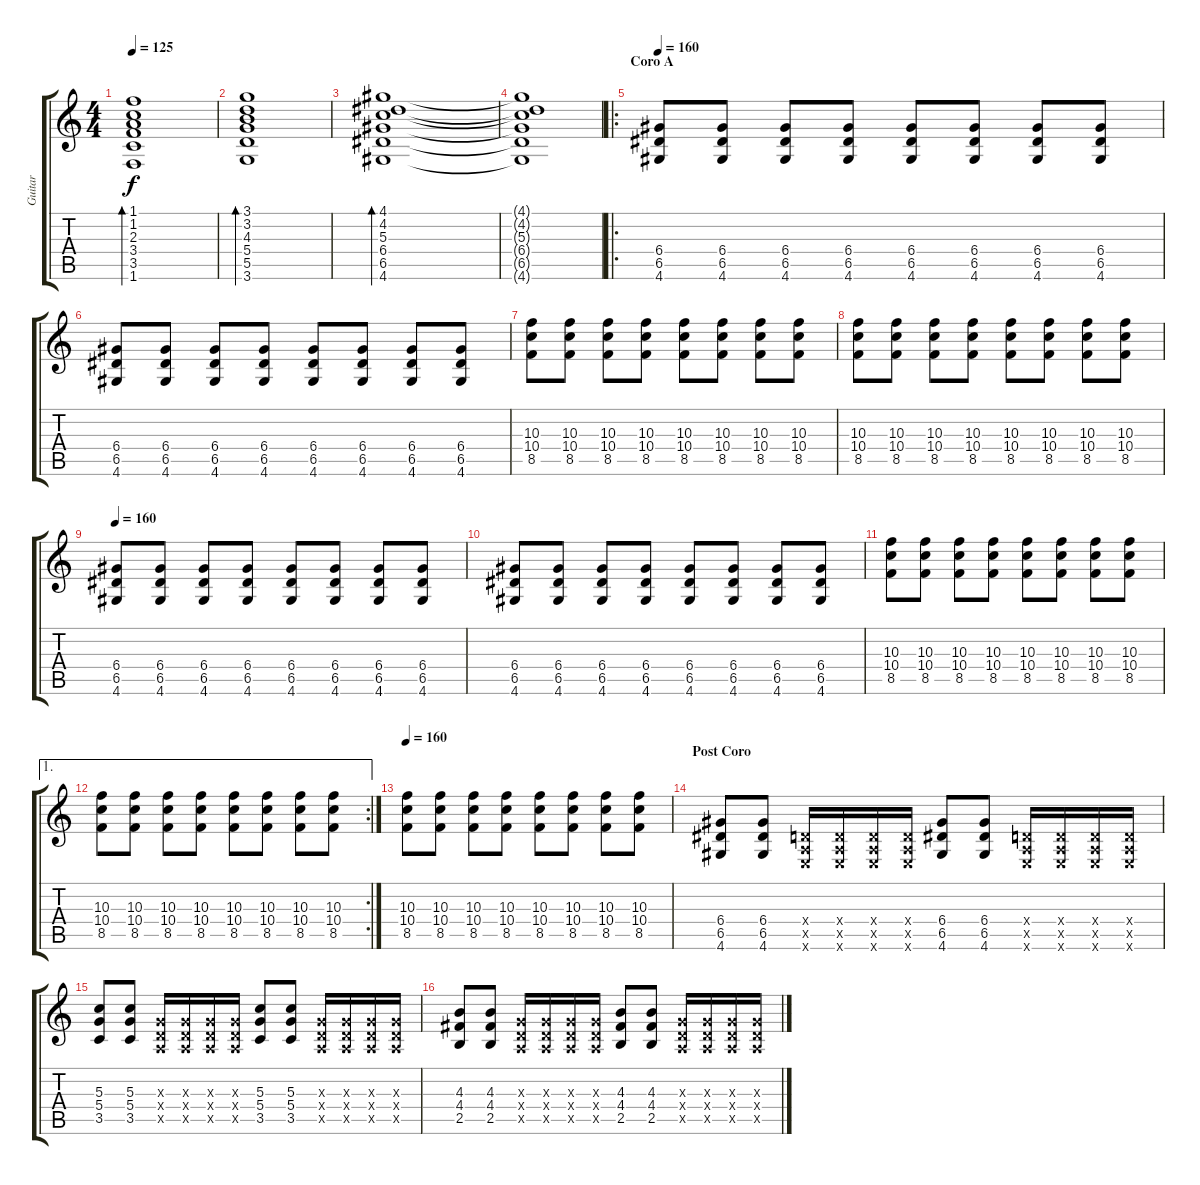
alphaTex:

\track ("Guitar" "Guitar") {instrument overdrivenguitar}
\staff {score tabs}
\tuning (E4 B3 G3 D3 A2 E2) {hide}
\ts (4 4)
\tempo 125
\clef g2
\ks c
(1.1 1.2 2.3 3.4 3.5 1.6).1{bd 240 dy f} |
(3.1 3.2 4.3 5.4 5.5 3.6).1{bd 240} |
(4.1 4.2 5.3 6.4 6.5 4.6).1{bd 240} |
(4.1{t} 4.2{t} 5.3{t} 6.4{t} 6.5{t} 4.6{t}).1 |
\ro
\section ("" "Coro A")
\tempo 160
(6.4 6.5 4.6).8{instrument overdrivenguitar} (6.4 6.5 4.6).8 (6.4 6.5 4.6).8 (6.4 6.5 4.6).8 (6.4 6.5 4.6).8 (6.4 6.5 4.6).8 (6.4 6.5 4.6).8 (6.4 6.5 4.6).8 |
(6.4 6.5 4.6).8 (6.4 6.5 4.6).8 (6.4 6.5 4.6).8 (6.4 6.5 4.6).8 (6.4 6.5 4.6).8 (6.4 6.5 4.6).8 (6.4 6.5 4.6).8 (6.4 6.5 4.6).8 |
(10.3 10.4 8.5).8 (10.3 10.4 8.5).8 (10.3 10.4 8.5).8 (10.3 10.4 8.5).8 (10.3 10.4 8.5).8 (10.3 10.4 8.5).8 (10.3 10.4 8.5).8 (10.3 10.4 8.5).8 |
(10.3 10.4 8.5).8 (10.3 10.4 8.5).8 (10.3 10.4 8.5).8 (10.3 10.4 8.5).8 (10.3 10.4 8.5).8 (10.3 10.4 8.5).8 (10.3 10.4 8.5).8 (10.3 10.4 8.5).8 |
\tempo 160
(6.4 6.5 4.6).8 (6.4 6.5 4.6).8 (6.4 6.5 4.6).8 (6.4 6.5 4.6).8 (6.4 6.5 4.6).8 (6.4 6.5 4.6).8 (6.4 6.5 4.6).8 (6.4 6.5 4.6).8 |
(6.4 6.5 4.6).8 (6.4 6.5 4.6).8 (6.4 6.5 4.6).8 (6.4 6.5 4.6).8 (6.4 6.5 4.6).8 (6.4 6.5 4.6).8 (6.4 6.5 4.6).8 (6.4 6.5 4.6).8 |
(10.3 10.4 8.5).8 (10.3 10.4 8.5).8 (10.3 10.4 8.5).8 (10.3 10.4 8.5).8 (10.3 10.4 8.5).8 (10.3 10.4 8.5).8 (10.3 10.4 8.5).8 (10.3 10.4 8.5).8 |
\ae 1
\rc 2
(10.3 10.4 8.5).8 (10.3 10.4 8.5).8 (10.3 10.4 8.5).8 (10.3 10.4 8.5).8 (10.3 10.4 8.5).8 (10.3 10.4 8.5).8 (10.3 10.4 8.5).8 (10.3 10.4 8.5).8 |
\tempo 160
(10.3 10.4 8.5).8 (10.3 10.4 8.5).8 (10.3 10.4 8.5).8 (10.3 10.4 8.5).8 (10.3 10.4 8.5).8 (10.3 10.4 8.5).8 (10.3 10.4 8.5).8 (10.3 10.4 8.5).8 |
\section ("" "Post Coro")
(6.4 6.5 4.6).8 (6.4 6.5 4.6).8 (0.4{x} 0.5{x} 0.6{x}).16 (0.4{x} 0.5{x} 0.6{x}).16 (0.4{x} 0.5{x} 0.6{x}).16 (0.4{x} 0.5{x} 0.6{x}).16 (6.4 6.5 4.6).8 (6.4 6.5 4.6).8 (0.4{x} 0.5{x} 0.6{x}).16 (0.4{x} 0.5{x} 0.6{x}).16 (0.4{x} 0.5{x} 0.6{x}).16 (0.4{x} 0.5{x} 0.6{x}).16 |
(5.3 5.4 3.5).8 (5.3 5.4 3.5).8 (0.3{x} 0.4{x} 0.5{x}).16 (0.3{x} 0.4{x} 0.5{x}).16 (0.3{x} 0.4{x} 0.5{x}).16 (0.3{x} 0.4{x} 0.5{x}).16 (5.3 5.4 3.5).8 (5.3 5.4 3.5).8 (0.3{x} 0.4{x} 0.5{x}).16 (0.3{x} 0.4{x} 0.5{x}).16 (0.3{x} 0.4{x} 0.5{x}).16 (0.3{x} 0.4{x} 0.5{x}).16 |
(4.3 4.4 2.5).8 (4.3 4.4 2.5).8 (0.3{x} 0.4{x} 0.5{x}).16 (0.3{x} 0.4{x} 0.5{x}).16 (0.3{x} 0.4{x} 0.5{x}).16 (0.3{x} 0.4{x} 0.5{x}).16 (4.3 4.4 2.5).8 (4.3 4.4 2.5).8 (0.3{x} 0.4{x} 0.5{x}).16 (0.3{x} 0.4{x} 0.5{x}).16 (0.3{x} 0.4{x} 0.5{x}).16 (0.3{x} 0.4{x} 0.5{x}).16
